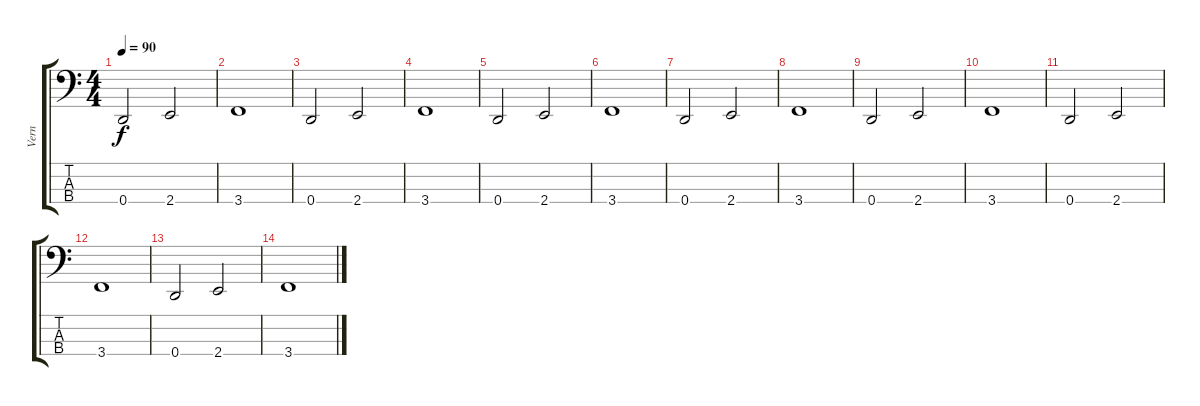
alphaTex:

\track ("Vern" "Vern") {instrument electricbassfinger}
\staff {score tabs}
\tuning (F2 C2 G1 D1) {hide}
\ts (4 4)
\tempo 90
\clef f4
\ks c
0.4.2{dy f} 2.4.2 |
3.4.1 |
0.4.2 2.4.2 |
3.4.1 |
0.4.2 2.4.2 |
3.4.1 |
0.4.2 2.4.2 |
3.4.1 |
0.4.2 2.4.2 |
3.4.1 |
0.4.2 2.4.2 |
3.4.1 |
0.4.2 2.4.2 |
3.4.1
